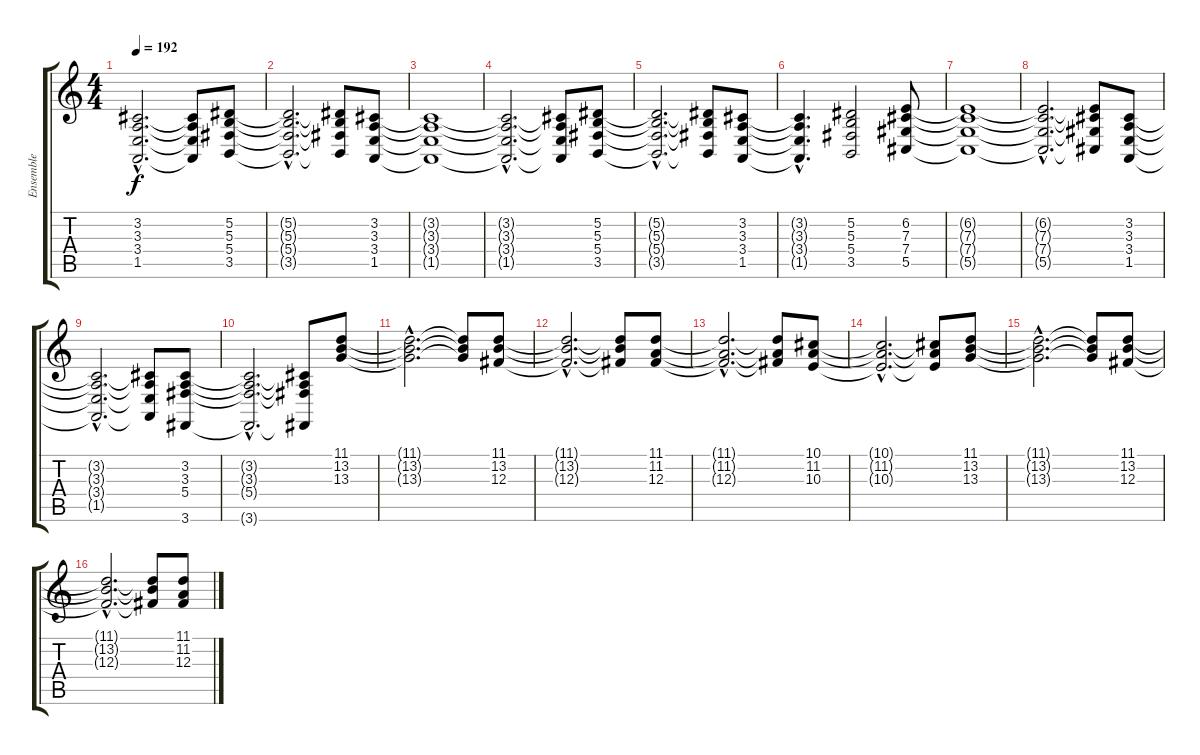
\track ("Ensemble" "Ensemble") {instrument stringensemble1}
\staff {score tabs}
\tuning (Eb4 Bb3 Gb3 Db3 Ab2 Eb2) {hide}
\ts (4 4)
\tempo 192
\clef g2
\ks c
(3.2{hac t} 3.3{hac t} 3.4{hac t} 1.5{hac t}).2{d dy f} (3.2{t} 3.3{t} 3.4{t} 1.5{t}).8 (5.2 5.3 5.4 3.5).8 |
(5.2{hac t} 5.3{hac t} 5.4{hac t} 3.5{hac t}).2{d} (5.2{t} 5.3{t} 5.4{t} 3.5{t}).8 (3.2 3.3 3.4 1.5).8 |
(3.2{t} 3.3{t} 3.4{t} 1.5{t}).1 |
(3.2{hac t} 3.3{hac t} 3.4{hac t} 1.5{hac t}).2{d} (3.2{t} 3.3{t} 3.4{t} 1.5{t}).8 (5.2 5.3 5.4 3.5).8 |
(5.2{hac t} 5.3{hac t} 5.4{hac t} 3.5{hac t}).2{d} (5.2{t} 5.3{t} 5.4{t} 3.5{t}).8 (3.2 3.3 3.4 1.5).8 |
(3.2{hac t} 3.3{hac t} 3.4{hac t} 1.5{hac t}).4{d} (5.2 5.3 5.4 3.5).2 (6.2 7.3 7.4 5.5).8 |
\section ("" "")
(6.2{t} 7.3{t} 7.4{t} 5.5{t}).1 |
(6.2{hac t} 7.3{hac t} 7.4{hac t} 5.5{hac t}).2{d} (6.2{t} 7.3{t} 7.4{t} 5.5{t}).8 (3.2 3.3 3.4 1.5).8 |
(3.2{hac t} 3.3{hac t} 3.4{hac t} 1.5{hac t}).2{d} (3.2{t} 3.3{t} 3.4{t} 1.5{t}).8 (3.2 3.3 5.4 3.6).8 |
(3.2{hac t} 3.3{hac t} 5.4{hac t} 3.6{hac t}).2{d} (3.2{t} 3.3{t} 5.4{t} 3.6{t}).8 (11.1 13.2 13.3).8{volume 8 instrument choiraahs} |
\section ("" "")
(11.1{hac t} 13.2{hac t} 13.3{hac t}).2{d} (11.1{t} 13.2{t} 13.3{t}).8 (11.1 13.2 12.3).8 |
(11.1{hac t} 13.2{hac t} 12.3{hac t}).2{d} (11.1{t} 13.2{t} 12.3{t}).8 (11.1 11.2 12.3).8 |
(11.1{hac t} 11.2{hac t} 12.3{hac t}).2{d} (11.1{t} 11.2{t} 12.3{t}).8 (10.1 11.2 10.3).8 |
(10.1{hac t} 11.2{hac t} 10.3{hac t}).2{d} (10.1{t} 11.2{t} 10.3{t}).8 (11.1 13.2 13.3).8 |
(11.1{hac t} 13.2{hac t} 13.3{hac t}).2{d} (11.1{t} 13.2{t} 13.3{t}).8 (11.1 13.2 12.3).8 |
(11.1{hac t} 13.2{hac t} 12.3{hac t}).2{d} (11.1{t} 13.2{t} 12.3{t}).8 (11.1 11.2 12.3).8
